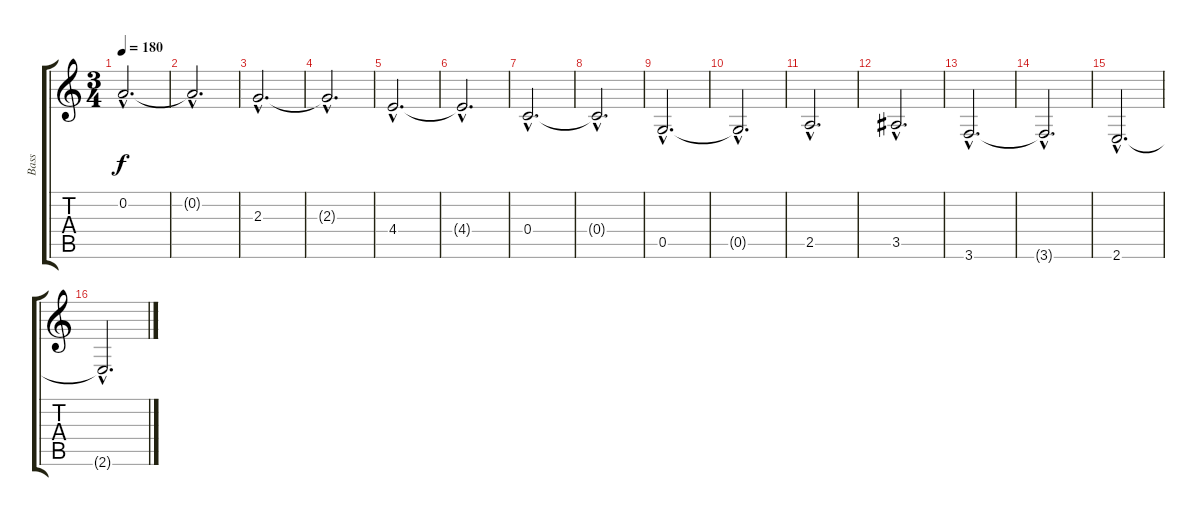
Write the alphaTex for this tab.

\track ("Bass" "Bass") {instrument electricbassfinger}
\staff {score tabs}
\tuning (D4 A3 F3 C3 G2 D2) {hide}
\ts (3 4)
\tempo 180
\clef g2
\ks c
0.2{hac}.2{d dy f} |
0.2{hac t}.2{d} |
2.3{hac}.2{d} |
2.3{hac t}.2{d} |
4.4{hac}.2{d} |
4.4{hac t}.2{d} |
0.4{hac}.2{d} |
0.4{hac t}.2{d} |
0.5{hac}.2{d} |
0.5{hac t}.2{d} |
2.5{hac}.2{d} |
3.5{hac}.2{d} |
3.6{hac}.2{d} |
3.6{hac t}.2{d} |
2.6{hac}.2{d} |
2.6{hac t}.2{d}
